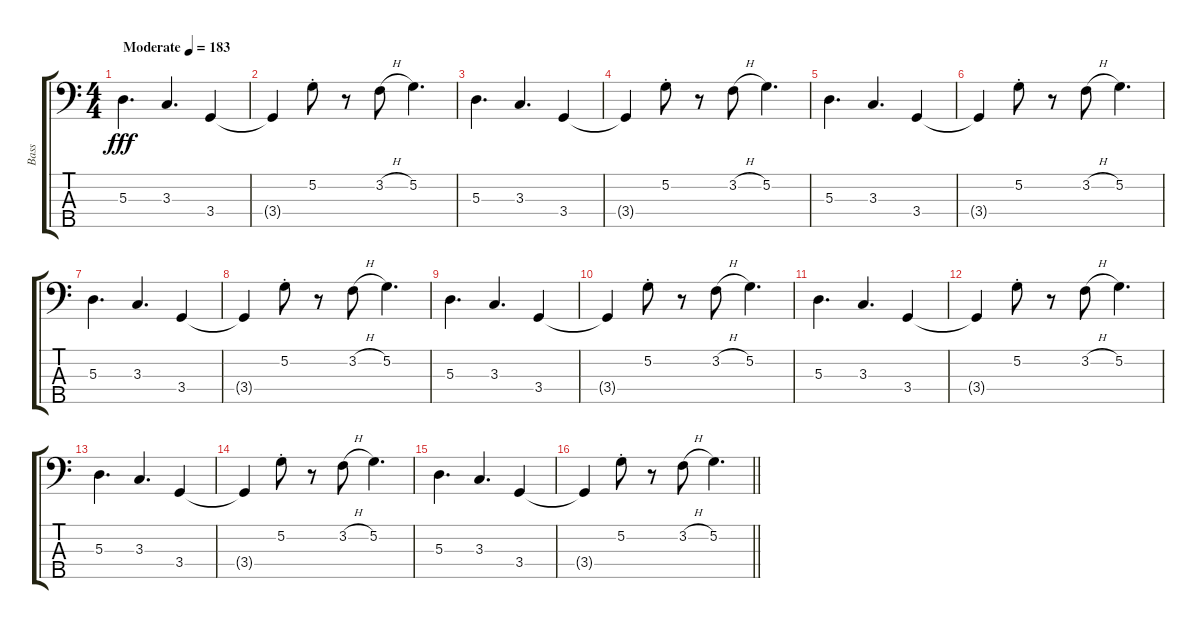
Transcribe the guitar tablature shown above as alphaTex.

\track ("Bass" "Bass") {instrument electricbassfinger}
\staff {score tabs}
\tuning (G2 D2 A1 E1 B0) {hide}
\ts (4 4)
\tempo (183 "Moderate")
\clef f4
\ks c
5.3.4{d dy fff instrument electricbassfinger} 3.3.4{d} 3.4.4 |
3.4{t}.4 5.2{st}.8 r.8 3.2{h}.8 5.2.4{d} |
5.3.4{d} 3.3.4{d} 3.4.4 |
3.4{t}.4 5.2{st}.8 r.8 3.2{h}.8 5.2.4{d} |
5.3.4{d} 3.3.4{d} 3.4.4 |
3.4{t}.4 5.2{st}.8 r.8 3.2{h}.8 5.2.4{d} |
5.3.4{d} 3.3.4{d} 3.4.4 |
3.4{t}.4 5.2{st}.8 r.8 3.2{h}.8 5.2.4{d} |
5.3.4{d} 3.3.4{d} 3.4.4 |
3.4{t}.4 5.2{st}.8 r.8 3.2{h}.8 5.2.4{d} |
5.3.4{d} 3.3.4{d} 3.4.4 |
3.4{t}.4 5.2{st}.8 r.8 3.2{h}.8 5.2.4{d} |
5.3.4{d} 3.3.4{d} 3.4.4 |
3.4{t}.4 5.2{st}.8 r.8 3.2{h}.8 5.2.4{d} |
5.3.4{d} 3.3.4{d} 3.4.4 |
\barLineRight lightlight
3.4{t}.4 5.2{st}.8 r.8 3.2{h}.8 5.2.4{d}
